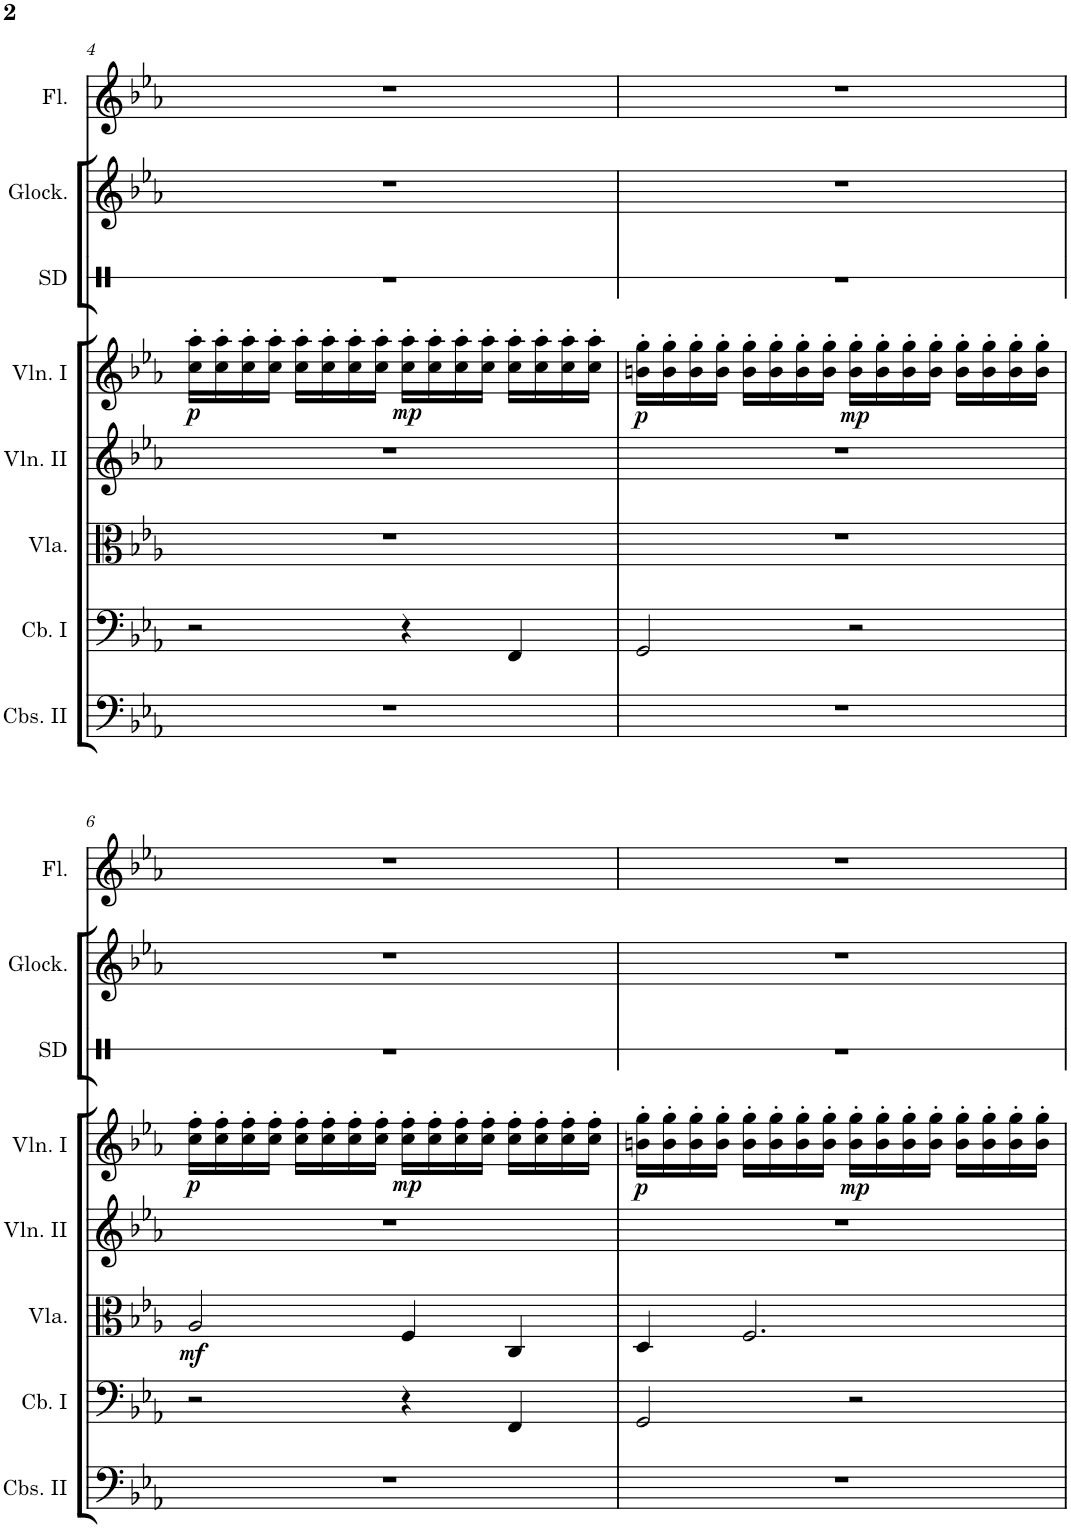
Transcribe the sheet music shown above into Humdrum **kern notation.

**kern	**kern	**kern	**dynam	**kern	**kern	**dynam	**kern	**kern	**kern
*part8	*part7	*part6	*part6	*part5	*part4	*part4	*part3	*part2	*part1
*staff8	*staff7	*staff6	*staff6	*staff5	*staff4	*staff4	*staff3	*staff2	*staff1
*I"Contrabass II	*I"Contrabass I	*I"Viola	*	*I"Violin II	*I"Violin I	*	*I"Snare Drum	*I"Glockenspiel	*I"Flute
*I'Cbs. II	*I'Cb. I	*I'Vla.	*	*I'Vln. II	*I'Vln. I	*	*I'SD	*I'Glock.	*I'Fl.
!!LO:PB:g=z
*clefF4	*clefF4	*clefC3	*	*clefG2	*clefG2	*	*clefX	*clefG2	*clefG2
*Trd7c12	*Trd7c12	*	*	*	*	*	*	*Trd-14c-24	*
*k[b-e-a-]	*k[b-e-a-]	*k[b-e-a-]	*	*k[b-e-a-]	*k[b-e-a-]	*	*k[]	*k[b-e-a-]	*k[b-e-a-]
*M4/4	*M4/4	*M4/4	*	*M4/4	*M4/4	*	*M4/4	*M4/4	*M4/4
=4	=4	=4	=4	=4	=4	=4	=4	=4	=4
!	!	!	!	!	!	!LO:DY:b	!	!	!
1r	2r	1r	.	1r	16cc\' 16aa-\'LL	p	1r	1r	1r
.	.	.	.	.	16cc\' 16aa-\'	.	.	.	.
.	.	.	.	.	16cc\' 16aa-\'	.	.	.	.
.	.	.	.	.	16cc\' 16aa-\'JJ	.	.	.	.
.	.	.	.	.	16cc\' 16aa-\'LL	.	.	.	.
.	.	.	.	.	16cc\' 16aa-\'	.	.	.	.
.	.	.	.	.	16cc\' 16aa-\'	.	.	.	.
.	.	.	.	.	16cc\' 16aa-\'JJ	.	.	.	.
!	!	!	!	!	!	!LO:DY:b	!	!	!
.	4r	.	.	.	16cc\' 16aa-\'LL	mp	.	.	.
.	.	.	.	.	16cc\' 16aa-\'	.	.	.	.
.	.	.	.	.	16cc\' 16aa-\'	.	.	.	.
.	.	.	.	.	16cc\' 16aa-\'JJ	.	.	.	.
.	4FF/	.	.	.	16cc\' 16aa-\'LL	.	.	.	.
.	.	.	.	.	16cc\' 16aa-\'	.	.	.	.
.	.	.	.	.	16cc\' 16aa-\'	.	.	.	.
.	.	.	.	.	16cc\' 16aa-\'JJ	.	.	.	.
=5	=5	=5	=5	=5	=5	=5	=5	=5	=5
!	!	!	!	!	!	!LO:DY:b	!	!	!
1r	2GG/	1r	.	1r	16bn\' 16gg\'LL	p	1r	1r	1r
.	.	.	.	.	16b\' 16gg\'	.	.	.	.
.	.	.	.	.	16b\' 16gg\'	.	.	.	.
.	.	.	.	.	16b\' 16gg\'JJ	.	.	.	.
.	.	.	.	.	16b\' 16gg\'LL	.	.	.	.
.	.	.	.	.	16b\' 16gg\'	.	.	.	.
.	.	.	.	.	16b\' 16gg\'	.	.	.	.
.	.	.	.	.	16b\' 16gg\'JJ	.	.	.	.
!	!	!	!	!	!	!LO:DY:b	!	!	!
.	2r	.	.	.	16b\' 16gg\'LL	mp	.	.	.
.	.	.	.	.	16b\' 16gg\'	.	.	.	.
.	.	.	.	.	16b\' 16gg\'	.	.	.	.
.	.	.	.	.	16b\' 16gg\'JJ	.	.	.	.
.	.	.	.	.	16b\' 16gg\'LL	.	.	.	.
.	.	.	.	.	16b\' 16gg\'	.	.	.	.
.	.	.	.	.	16b\' 16gg\'	.	.	.	.
.	.	.	.	.	16b\' 16gg\'JJ	.	.	.	.
!!LO:LB:g=z
=6	=6	=6	=6	=6	=6	=6	=6	=6	=6
!	!	!	!LO:DY:b	!	!	!LO:DY:b	!	!	!
1r	2r	2A-/	mf	1r	16cc\' 16ff\'LL	p	1r	1r	1r
.	.	.	.	.	16cc\' 16ff\'	.	.	.	.
.	.	.	.	.	16cc\' 16ff\'	.	.	.	.
.	.	.	.	.	16cc\' 16ff\'JJ	.	.	.	.
.	.	.	.	.	16cc\' 16ff\'LL	.	.	.	.
.	.	.	.	.	16cc\' 16ff\'	.	.	.	.
.	.	.	.	.	16cc\' 16ff\'	.	.	.	.
.	.	.	.	.	16cc\' 16ff\'JJ	.	.	.	.
!	!	!	!	!	!	!LO:DY:b	!	!	!
.	4r	4F/	.	.	16cc\' 16ff\'LL	mp	.	.	.
.	.	.	.	.	16cc\' 16ff\'	.	.	.	.
.	.	.	.	.	16cc\' 16ff\'	.	.	.	.
.	.	.	.	.	16cc\' 16ff\'JJ	.	.	.	.
.	4FF/	4C/	.	.	16cc\' 16ff\'LL	.	.	.	.
.	.	.	.	.	16cc\' 16ff\'	.	.	.	.
.	.	.	.	.	16cc\' 16ff\'	.	.	.	.
.	.	.	.	.	16cc\' 16ff\'JJ	.	.	.	.
=7	=7	=7	=7	=7	=7	=7	=7	=7	=7
!	!	!	!	!	!	!LO:DY:b	!	!	!
1r	2GG/	4D/	.	1r	16bn\' 16gg\'LL	p	1r	1r	1r
.	.	.	.	.	16b\' 16gg\'	.	.	.	.
.	.	.	.	.	16b\' 16gg\'	.	.	.	.
.	.	.	.	.	16b\' 16gg\'JJ	.	.	.	.
.	.	2.F/	.	.	16b\' 16gg\'LL	.	.	.	.
.	.	.	.	.	16b\' 16gg\'	.	.	.	.
.	.	.	.	.	16b\' 16gg\'	.	.	.	.
.	.	.	.	.	16b\' 16gg\'JJ	.	.	.	.
!	!	!	!	!	!	!LO:DY:b	!	!	!
.	2r	.	.	.	16b\' 16gg\'LL	mp	.	.	.
.	.	.	.	.	16b\' 16gg\'	.	.	.	.
.	.	.	.	.	16b\' 16gg\'	.	.	.	.
.	.	.	.	.	16b\' 16gg\'JJ	.	.	.	.
.	.	.	.	.	16b\' 16gg\'LL	.	.	.	.
.	.	.	.	.	16b\' 16gg\'	.	.	.	.
.	.	.	.	.	16b\' 16gg\'	.	.	.	.
.	.	.	.	.	16b\' 16gg\'JJ	.	.	.	.
=	=	=	=	=	=	=	=	=	=
*-	*-	*-	*-	*-	*-	*-	*-	*-	*-
